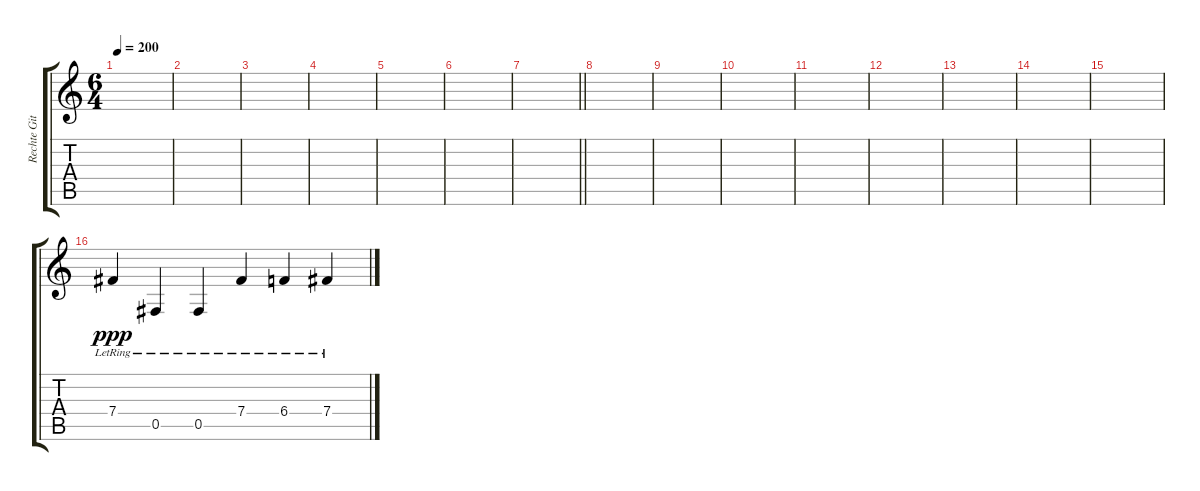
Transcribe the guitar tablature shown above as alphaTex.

\track ("Rechte Gitarre" "Rechte Git") {instrument distortionguitar}
\staff {score tabs}
\tuning (Db4 Ab3 E3 B2 Gb2 Db2) {hide}
\ts (6 4)
\tempo 200
\clef g2
\ks c
|
|
|
|
|
|
\barLineRight lightlight
|
\section ("" "")
|
|
|
|
|
|
|
|
7.4{lr}.4{dy ppp} 0.5{lr}.4 0.5{lr}.4 7.4{lr}.4 6.4{lr}.4 7.4{lr}.4
